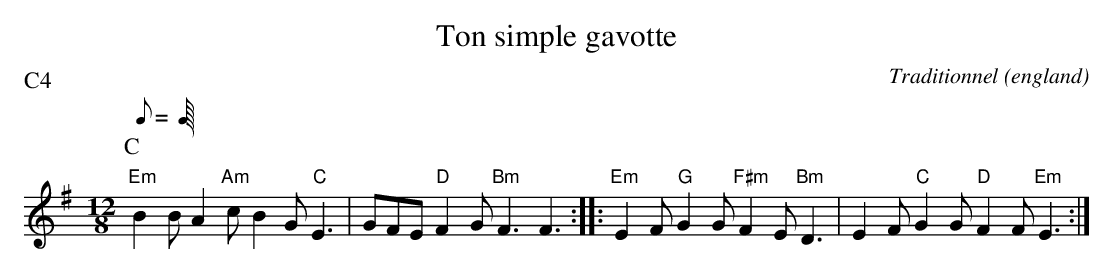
X:1
T:Ton simple gavotte
O:england
C:Traditionnel
P:C4
M:12/8
Q:C3=156
K:G
P:C
"Em"B2 B A2 "Am"c B2 G "C"E3|GFE "D"F2 G "Bm"F3 F3::\
"Em"E2 F "G"G2 G "F#m"F2 E "Bm"D3|E2 F "C"G2 G "D"F2 F "Em"E3:|
